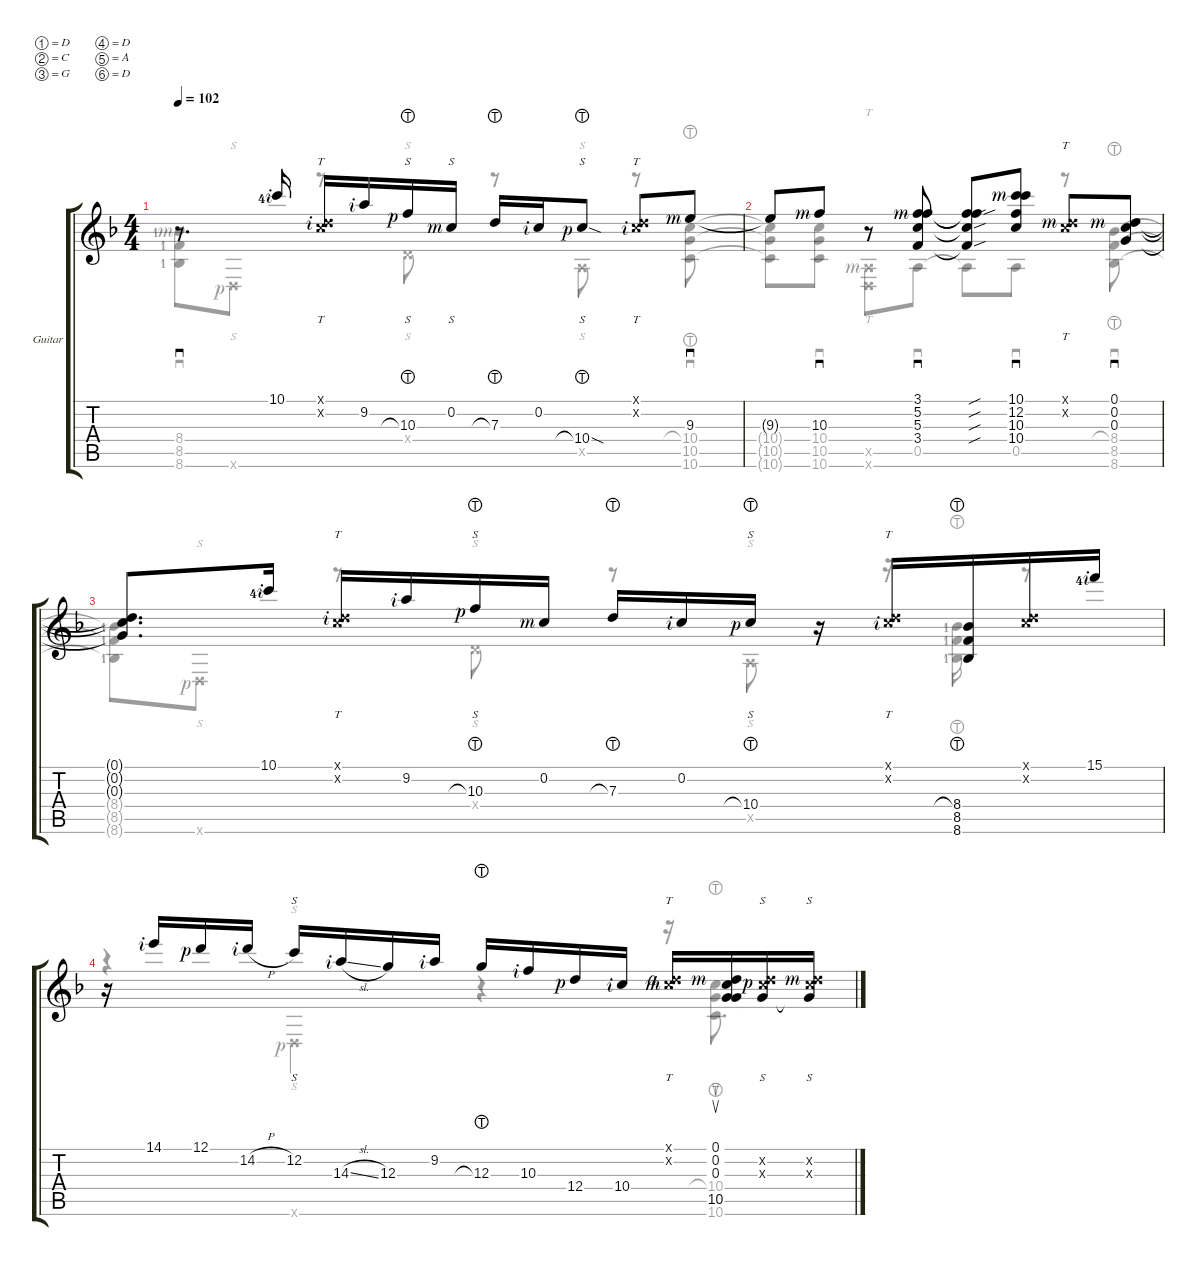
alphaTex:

\defaultSystemsLayout 4
\hideDynamics
\bracketExtendMode groupsimilarinstruments
\firstSystemTrackNameMode fullname
\otherSystemsTrackNameMode fullname
\firstSystemTrackNameOrientation horizontal
\otherSystemsTrackNameOrientation horizontal
\track ("Guitar" "Gtr.") {instrument acousticguitarsteel}
\staff {score tabs}
\tuning (D4 C4 G3 D3 A2 D2)
\voice
\ts (4 4)
\tempo 102
\clef g2
\ks dminor
r.8{d sd dy mf} 10.1{lf 5 rf 2}.16 (0.1{x rf 2} 0.2{x}).16{tt} 9.2{rf 2}.16 10.3{lht rf 1}.16{s} 0.2{rf 3}.16{s} 7.3{lht}.16 0.2{rf 2}.16 10.4{sod lht rf 1}.8{s} (0.1{x} 0.2{x rf 2}).8{tt} 9.3{rf 3}.8{sd} |
9.3{t}.8 10.3{rf 3}.8{sd} r.8 (3.4 5.3 5.2 3.1{rf 3}).8{sd} (3.4{sou t} 5.3{sou t} 5.2{sou t} 3.1{sou t}).8 (10.1{rf 3} 12.2 10.3 10.4).8{sd} (0.2{x} 0.1{x rf 3}).8{tt} (0.1{rf 3} 0.2 0.3).8{sd} |
(0.1{t} 0.2{t} 0.3{t}).8{d} 10.1{lf 5 rf 2}.16 (0.1{x rf 2} 0.2{x}).16{tt} 9.2{rf 2}.16 10.3{lht rf 1}.16{s} 0.2{rf 3}.16 7.3{lht}.16 0.2{rf 2}.16 10.4{lht rf 1}.16{s} r.16 (0.1{x} 0.2{x rf 2}).16{tt} (8.6 8.5 8.4{lht}).16 (0.1{x} 0.2{x}).16 15.1{lf 5 rf 2}.16 |
r.16 14.1{rf 2}.16 12.1{rf 1}.16 14.2{h rf 2}.16 12.2.16{s} 14.3{sl rf 2}.16 12.3.16 9.2{rf 2}.16 12.3{lht}.16 10.3{rf 2}.16 12.4{rf 1}.16 10.4{rf 2}.16 (0.2{x rf 3} 0.1{x rf 4}).16{tt} (0.1{rf 3} 0.2 0.3 10.5).16{su} (2.2{x rf 1} 5.3{x} 10.5{t}).16{s} (5.3{x} 2.2{x rf 3} 10.5{t}).16{s}
\voice
\clef g2
\ottava regular
\simile none
\ks dminor
(8.6{lf 2} 8.5{lf 2} 8.4{lf 2 rf 3}).8{sd dy mf} 0.6{x rf 1}.8{s} r.8 0.4{x}.8{s} r.8 0.5{x}.8{s} r.8 (10.5 10.6 10.4{lht}).8{sd} |
(10.5{t} 10.6{t} 10.4{t}).8 (10.6 10.5 10.4).8{sd} (0.6{x} 0.5{x rf 3}).8{tt} 0.5.8{sd} 0.5{t}.8 0.5.8{sd} r.8 (8.4{lht} 8.5 8.6).8{sd} |
(8.6{t lf 2} 8.5{t lf 2} 8.4{t lf 2}).8 0.6{x rf 1}.8{s} r.8 0.4{x}.8{s} r.8 0.5{x}.8{s} r.16 (8.6{lf 2} 8.5{lf 2} 8.4{lht lf 2}).16 r.8 |
r.4 0.6{x rf 1}.4{s} r.4 r.16 (10.4{lht} 10.5 10.6).8{d su}
